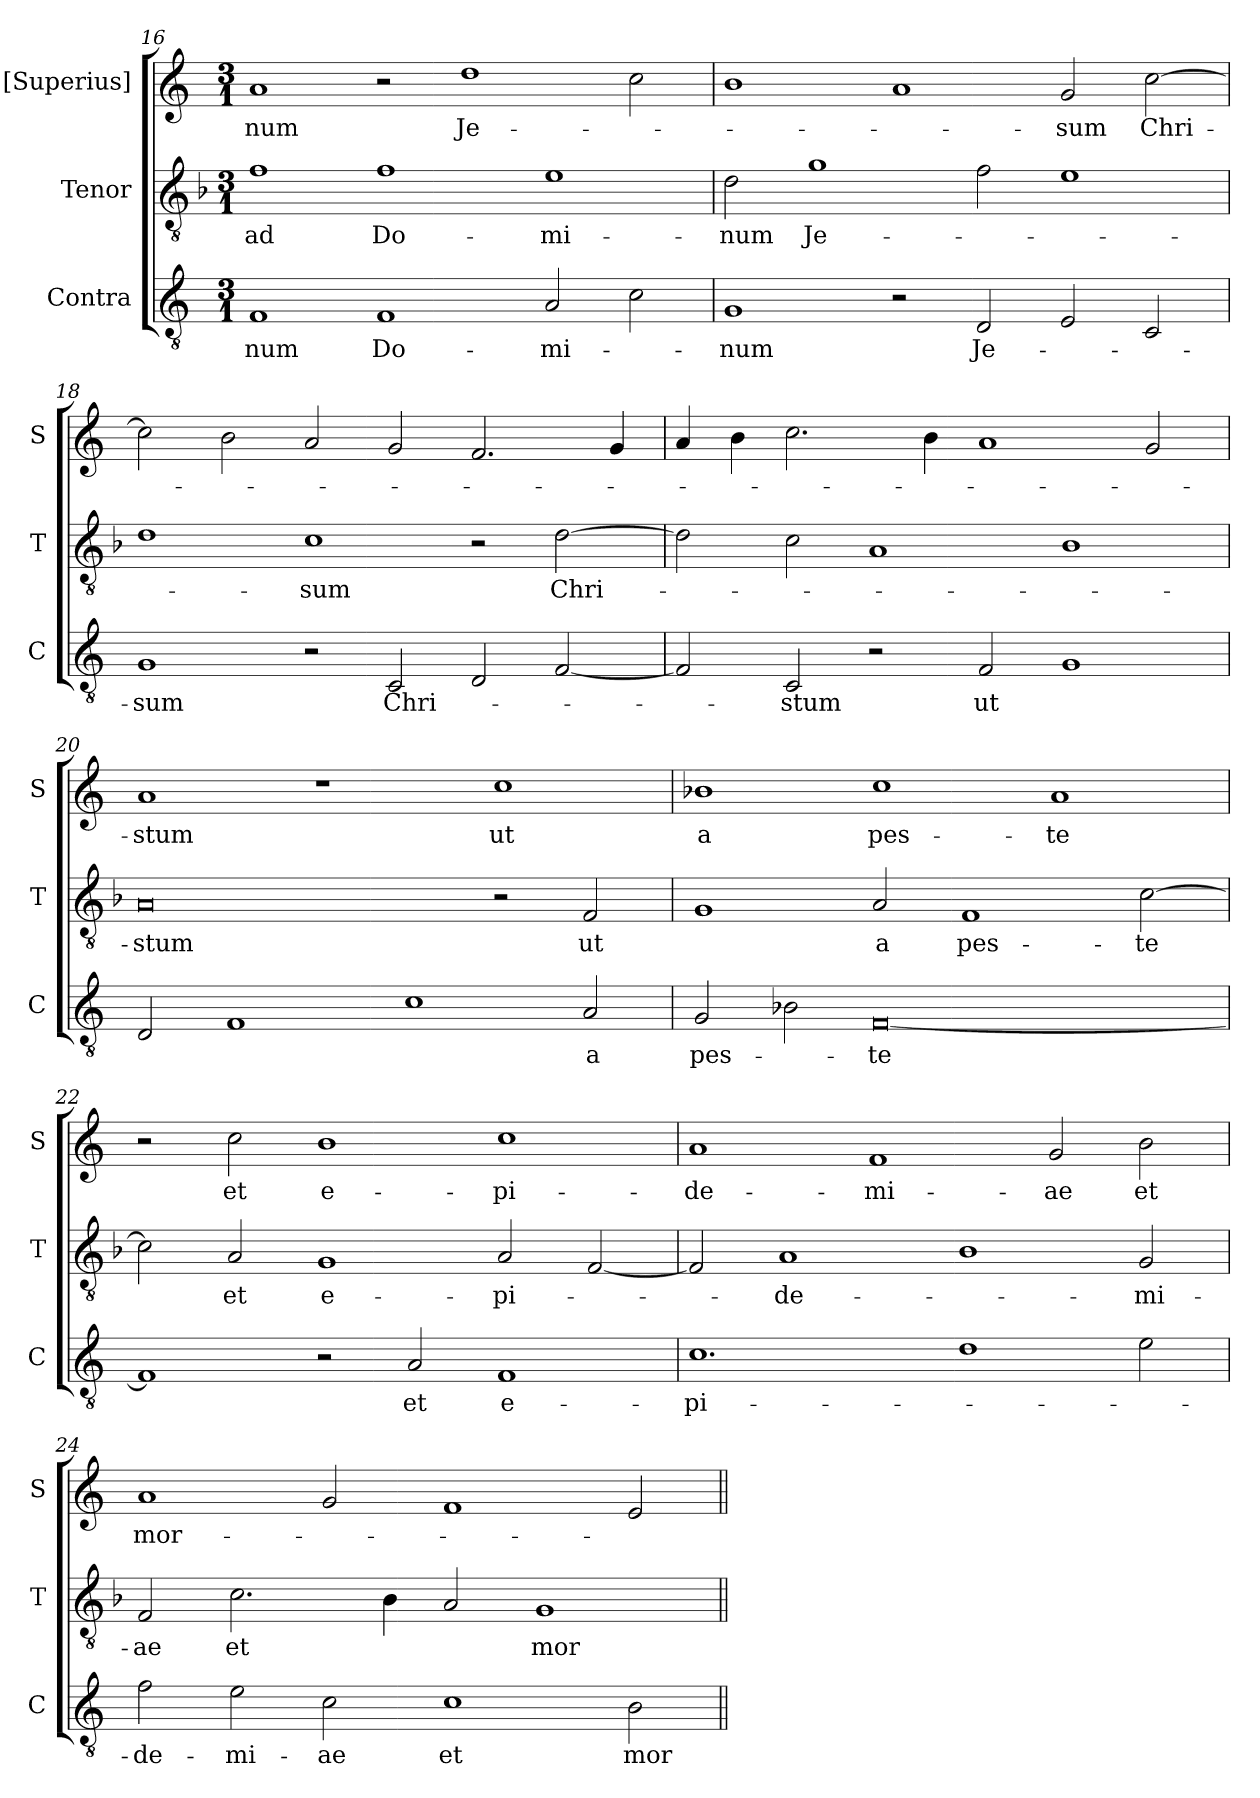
**kern	**text	**kern	**text	**kern	**text
*part3	*part3	*part2	*part2	*part1	*part1
*staff3	*staff3	*staff2	*staff2	*staff1	*staff1
*I"Contra	*	*I"Tenor	*	*I"[Superius]	*
*I'C	*	*I'T	*	*I'S	*
!!LO:PB:g=z
*clefGv2	*	*clefGv2	*	*clefG2	*
*k[]	*	*k[b-]	*	*k[]	*
*M3/1	*	*M3/1	*	*M3/1	*
=16	=16	=16	=16	=16	=16
!	!LO:LY:b	!	!LO:LY:b	!	!LO:LY:b
1F	-num	1f	ad	1a	-num
!	!LO:LY:b	!	!LO:LY:b	!	!
1F	Do-	1f	Do-	2r	.
!	!	!	!	!	!LO:LY:b
.	.	.	.	1dd	Je-
!	!LO:LY:b	!	!LO:LY:b	!	!
2A/	-mi-	1e	-mi-	.	.
2c\	.	.	.	2cc\	.
=17	=17	=17	=17	=17	=17
!	!LO:LY:b	!	!LO:LY:b	!	!
1G	-num	2d\	-num	1b	.
!	!	!	!LO:LY:b	!	!
.	.	1g	Je-	.	.
2r	.	.	.	1a	.
!	!LO:LY:b	!	!	!	!
2D/	Je-	2f\	.	.	.
!	!	!	!	!	!LO:LY:b
2E/	.	1e	.	2g/	-sum
!	!	!	!	!	!LO:LY:b
2C/	.	.	.	[2cc\	Chri-
=18	=18	=18	=18	=18	=18
!	!LO:LY:b	!	!	!	!
1G	-sum	1d	.	2cc\]	.
.	.	.	.	2b\	.
!	!	!	!LO:LY:b	!	!
2r	.	1c	-sum	2a/	.
!	!LO:LY:b	!	!	!	!
2C/	Chri-	.	.	2g/	.
2D/	.	2r	.	2.f/	.
!	!	!	!LO:LY:b	!	!
[2F/	.	[2d\	Chri-	.	.
.	.	.	.	4g/	.
=19	=19	=19	=19	=19	=19
2F/]	.	2d\]	.	4a/	.
.	.	.	.	4b\	.
!	!LO:LY:b	!	!	!	!
2C/	-stum	2c\	.	2.cc\	.
2r	.	1A	.	.	.
.	.	.	.	4b\	.
!	!LO:LY:b	!	!	!	!
2F/	ut	.	.	1a	.
1G	.	1B-	.	.	.
.	.	.	.	2g/	.
!!LO:LB:g=z
=20	=20	=20	=20	=20	=20
!	!	!	!LO:LY:b	!	!LO:LY:b
2D/	.	0A	-stum	1a	-stum
1F	.	.	.	.	.
.	.	.	.	1r	.
1c	.	.	.	.	.
!	!	!	!	!	!LO:LY:b
.	.	2r	.	1cc	ut
!	!LO:LY:b	!	!LO:LY:b	!	!
2A/	a	2F/	ut	.	.
!!LO:LB:g=z
=21	=21	=21	=21	=21	=21
!	!LO:LY:b	!	!	!	!LO:LY:b
2G/	pes-	1G	.	1b-X	a
2B-X\	.	.	.	.	.
!	!LO:LY:b	!	!LO:LY:b	!	!LO:LY:b
[0F	-te	2A/	a	1cc	pes-
!	!	!	!LO:LY:b	!	!
.	.	1F	pes-	.	.
!	!	!	!	!	!LO:LY:b
.	.	.	.	1a	-te
!	!	!	!LO:LY:b	!	!
.	.	[2c\	-te	.	.
=22	=22	=22	=22	=22	=22
1F]	.	2c\]	.	2r	.
!	!	!	!LO:LY:b	!	!LO:LY:b
.	.	2A/	et	2cc\	et
!	!	!	!LO:LY:b	!	!LO:LY:b
2r	.	1G	e-	1b	e-
!	!LO:LY:b	!	!	!	!
2A/	et	.	.	.	.
!	!LO:LY:b	!	!LO:LY:b	!	!LO:LY:b
1F	e-	2A/	-pi-	1cc	-pi-
.	.	[2F/	.	.	.
=23	=23	=23	=23	=23	=23
!	!LO:LY:b	!	!	!	!LO:LY:b
1.c	-pi-	2F/]	.	1a	-de-
!	!	!	!LO:LY:b	!	!
.	.	1A	-de-	.	.
!	!	!	!	!	!LO:LY:b
.	.	.	.	1f	-mi-
1d	.	1B-	.	.	.
!	!	!	!	!	!LO:LY:b
.	.	.	.	2g/	-ae
!	!	!	!LO:LY:b	!	!LO:LY:b
2e\	.	2G/	-mi-	2b\	et
=24	=24	=24	=24	=24	=24
!	!LO:LY:b	!	!LO:LY:b	!	!LO:LY:b
2f\	-de-	2F/	-ae	1a	mor-
!	!LO:LY:b	!	!LO:LY:b	!	!
2e\	-mi-	2.c\	et	.	.
!	!LO:LY:b	!	!	!	!
2c\	-ae	.	.	2g/	.
.	.	4B-\	.	.	.
!	!LO:LY:b	!	!	!	!
1c	et	2A/	.	1f	.
!	!	!	!LO:LY:b	!	!
.	.	1G	mor-	.	.
!	!LO:LY:b	!	!	!	!
2B\	mor-	.	.	2e/	.
=||	=||	=||	=||	=||	=||
*-	*-	*-	*-	*-	*-
